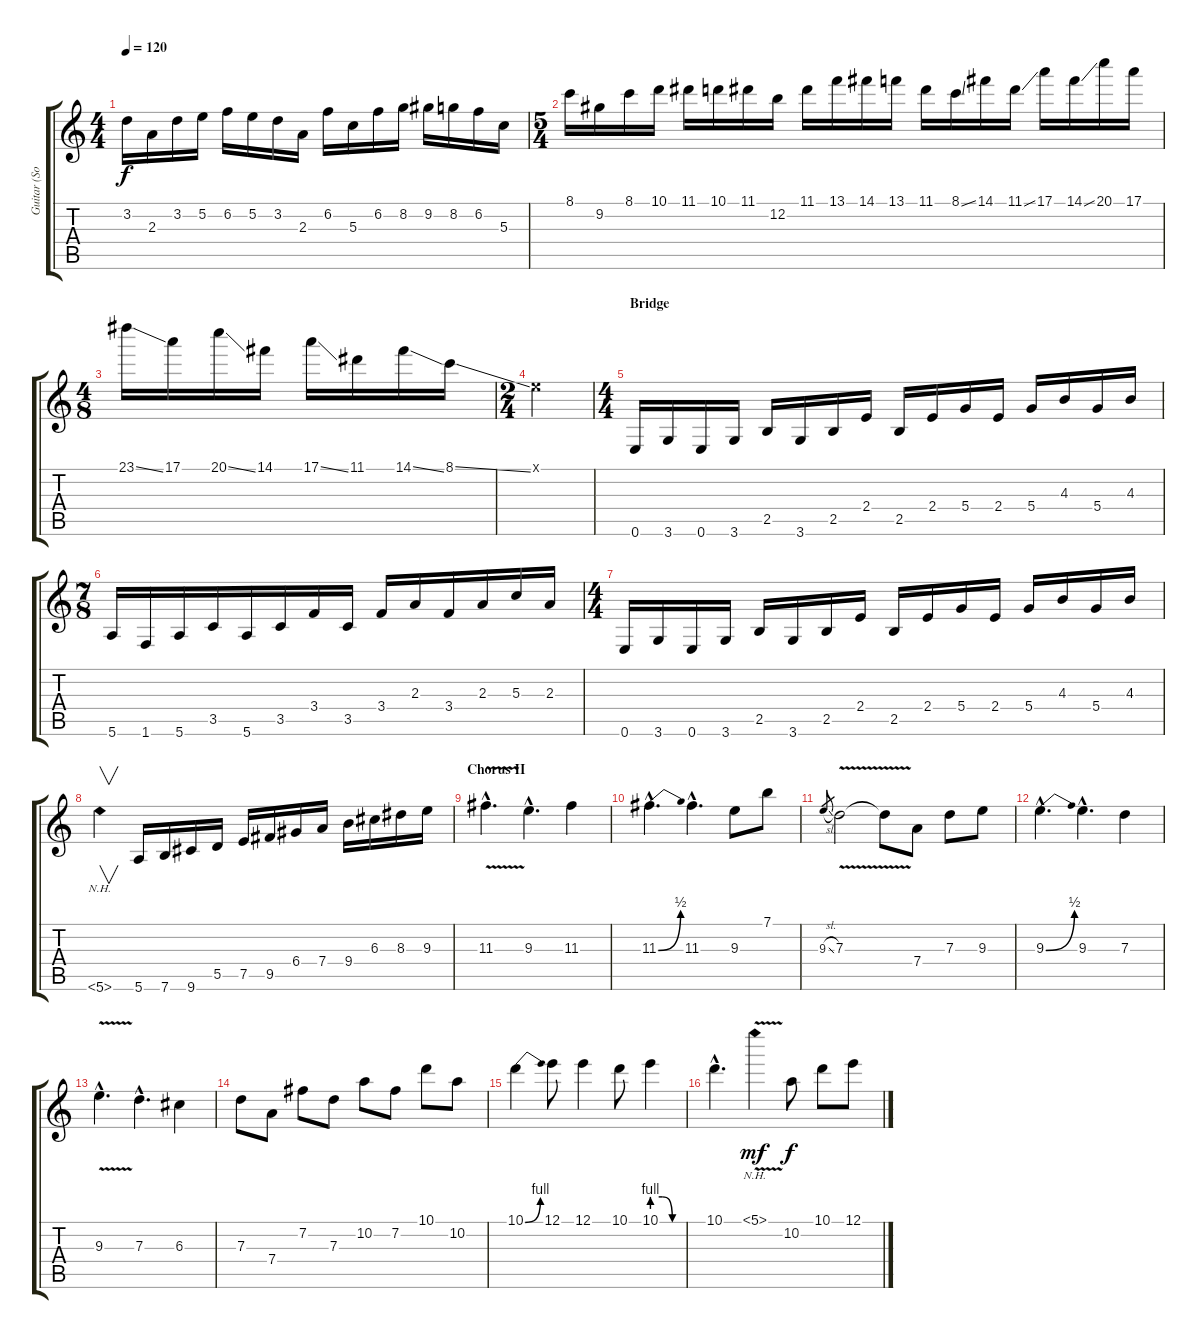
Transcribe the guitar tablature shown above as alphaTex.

\track ("Guitar (Solos)" "Guitar (So") {instrument overdrivenguitar}
\staff {score tabs}
\tuning (E4 B3 G3 D3 A2 E2) {hide}
\ts (4 4)
\tempo 120
\clef g2
\ks c
3.2.16{dy f} 2.3.16 3.2.16 5.2.16 6.2.16 5.2.16 3.2.16 2.3.16 6.2.16 5.3.16 6.2.16 8.2.16 9.2.16 8.2.16 6.2.16 5.3.16 |
\ts (5 4)
8.1.16 9.2.16 8.1.16 10.1.16 11.1.16 10.1.16 11.1.16 12.2.16 11.1.16 13.1.16 14.1.16 13.1.16 11.1.16 8.1{ss}.16 14.1.16 11.1{ss}.16 17.1.16 14.1{ss}.16 20.1.16 17.1.16 |
\ts (4 8)
23.1{ss}.16 17.1.16 20.1{ss}.16 14.1.16 17.1{ss}.16 11.1.16 14.1{ss}.16 8.1{ss}.16 |
\ts (2 4)
0.1{x}.2 |
\ts (4 4)
\section ("" "Bridge")
0.6.16 3.6.16 0.6.16 3.6.16 2.5.16 3.6.16 2.5.16 2.4.16 2.5.16 2.4.16 5.4.16 2.4.16 5.4.16 4.3.16 5.4.16 4.3.16 |
\ts (7 8)
5.6.16 1.6.16 5.6.16 3.5.16 5.6.16 3.5.16 3.4.16 3.5.16 3.4.16 2.3.16 3.4.16 2.3.16 5.3.16 2.3.16 |
\ts (4 4)
0.6.16 3.6.16 0.6.16 3.6.16 2.5.16 3.6.16 2.5.16 2.4.16 2.5.16 2.4.16 5.4.16 2.4.16 5.4.16 4.3.16 5.4.16 4.3.16 |
5.6{nh}.4{v instrument guitarharmonics} 5.6.16{instrument overdrivenguitar} 7.6.16 9.6.16 5.5.16 7.5.16 9.5.16 6.4.16 7.4.16 9.4.16 6.3.16 8.3.16 9.3.16 |
\section ("" "Chorus II")
11.3{v hac}.4{d} 9.3{hac}.4{d} 11.3.4 |
11.3{be (bend 0 0 60 2) hac}.4{d} 11.3{hac}.4{d} 9.3.8 7.1.8 |
9.3{sl}.8{gr} 7.3{v}.2 7.3{t}.8 7.4.8 7.3.8 9.3.8 |
9.3{be (bend 0 0 60 2) hac}.4{d} 9.3{hac}.4{d} 7.3.4 |
9.3{v hac}.4{d} 7.3{hac}.4{d} 6.3.4 |
7.3.8 7.4.8 7.2.8 7.3.8 10.2.8 7.2.8 10.1.8 10.2.8 |
10.1{be (bend 0 0 60 4)}.4 12.1.8 12.1.4 10.1.8 10.1{be (custom 0 4 20 4 40 0 60 0)}.4 |
10.1{hac}.4{d} 5.1{nh v}.4{dy mf} 10.2.8{dy f} 10.1.8 12.1.8
